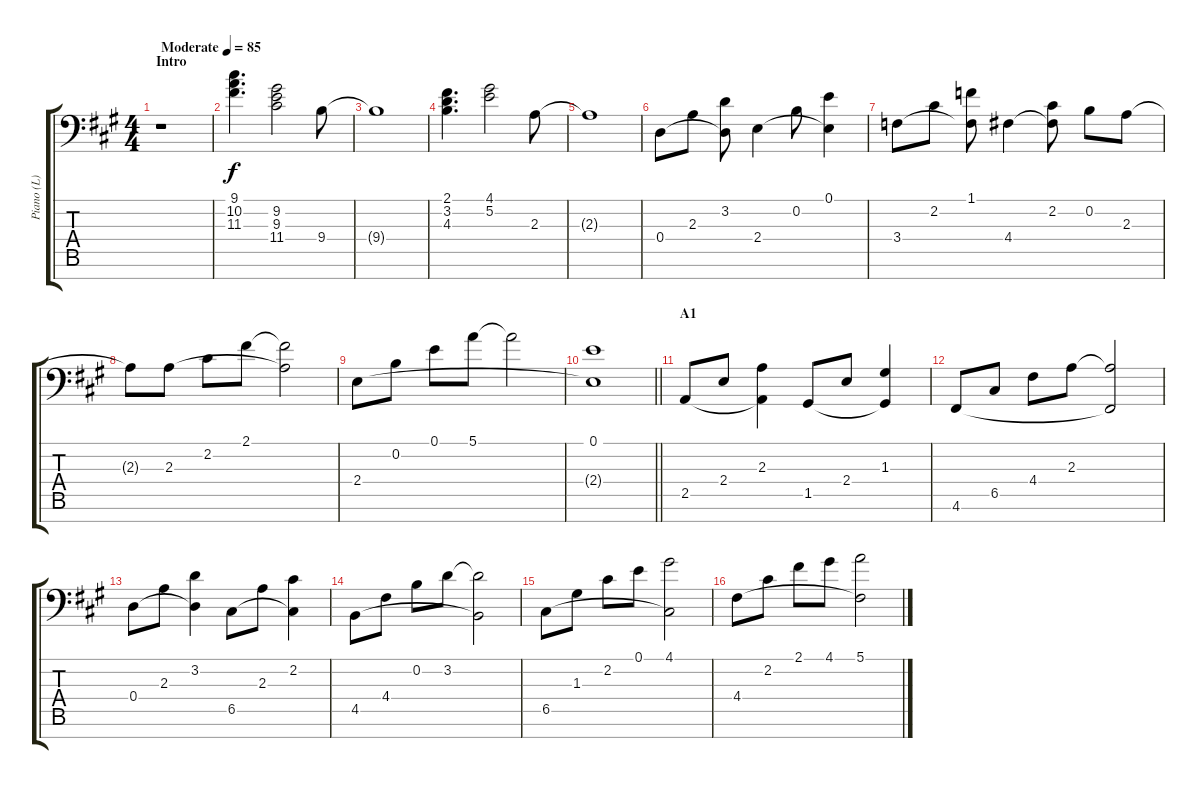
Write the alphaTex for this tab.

\track ("Piano (L)" "Piano (L)") {instrument acousticgrandpiano}
\staff {score tabs}
\tuning (E4 B3 G3 D3 G2 D2 G1) {hide}
\ts (4 4)
\section ("" "Intro")
\tempo (85 "Moderate")
\clef f4
\ks a
r.1{dy f instrument acousticgrandpiano} |
(9.1 10.2 11.3).4{d} (9.2 9.3 11.4).2 9.4.8 |
9.4{t}.1 |
(2.1 3.2 4.3).4{d} (4.1 5.2).2 2.3.8 |
2.3{t}.1 |
0.4.8 2.3.8 (3.2 0.4{t}).8 2.4.4 0.2.8 (0.1 2.4{t}).4 |
3.4.8 2.2.8 (1.1 3.4{t}).8 4.4.4 (2.2 4.4{t}).8 0.2.8 2.3.8 |
2.3{t}.8 2.3.8 2.2.8 2.1.8 (2.1{t} 2.3{t}).2 |
2.4.8 0.2.8 0.1.8 5.1.8 5.1{t}.2 |
\barLineRight lightlight
(0.1 2.4{t}).1 |
\section ("" "A1")
2.5.8 2.4.8 (2.3 2.5{t}).4 1.5.8 2.4.8 (1.3 1.5{t}).4 |
4.6.8 6.5.8 4.4.8 2.3.8 (2.3{t} 4.6{t}).2 |
0.4.8 2.3.8 (3.2 0.4{t}).4 6.5.8 2.3.8 (2.2 6.5{t}).4 |
4.5.8 4.4.8 0.2.8 3.2.8 (3.2{t} 4.5{t}).2 |
6.5.8 1.3.8 2.2.8 0.1.8 (4.1 6.5{t}).2 |
4.4.8 2.2.8 2.1.8 4.1.8 (5.1 4.4{t}).2
